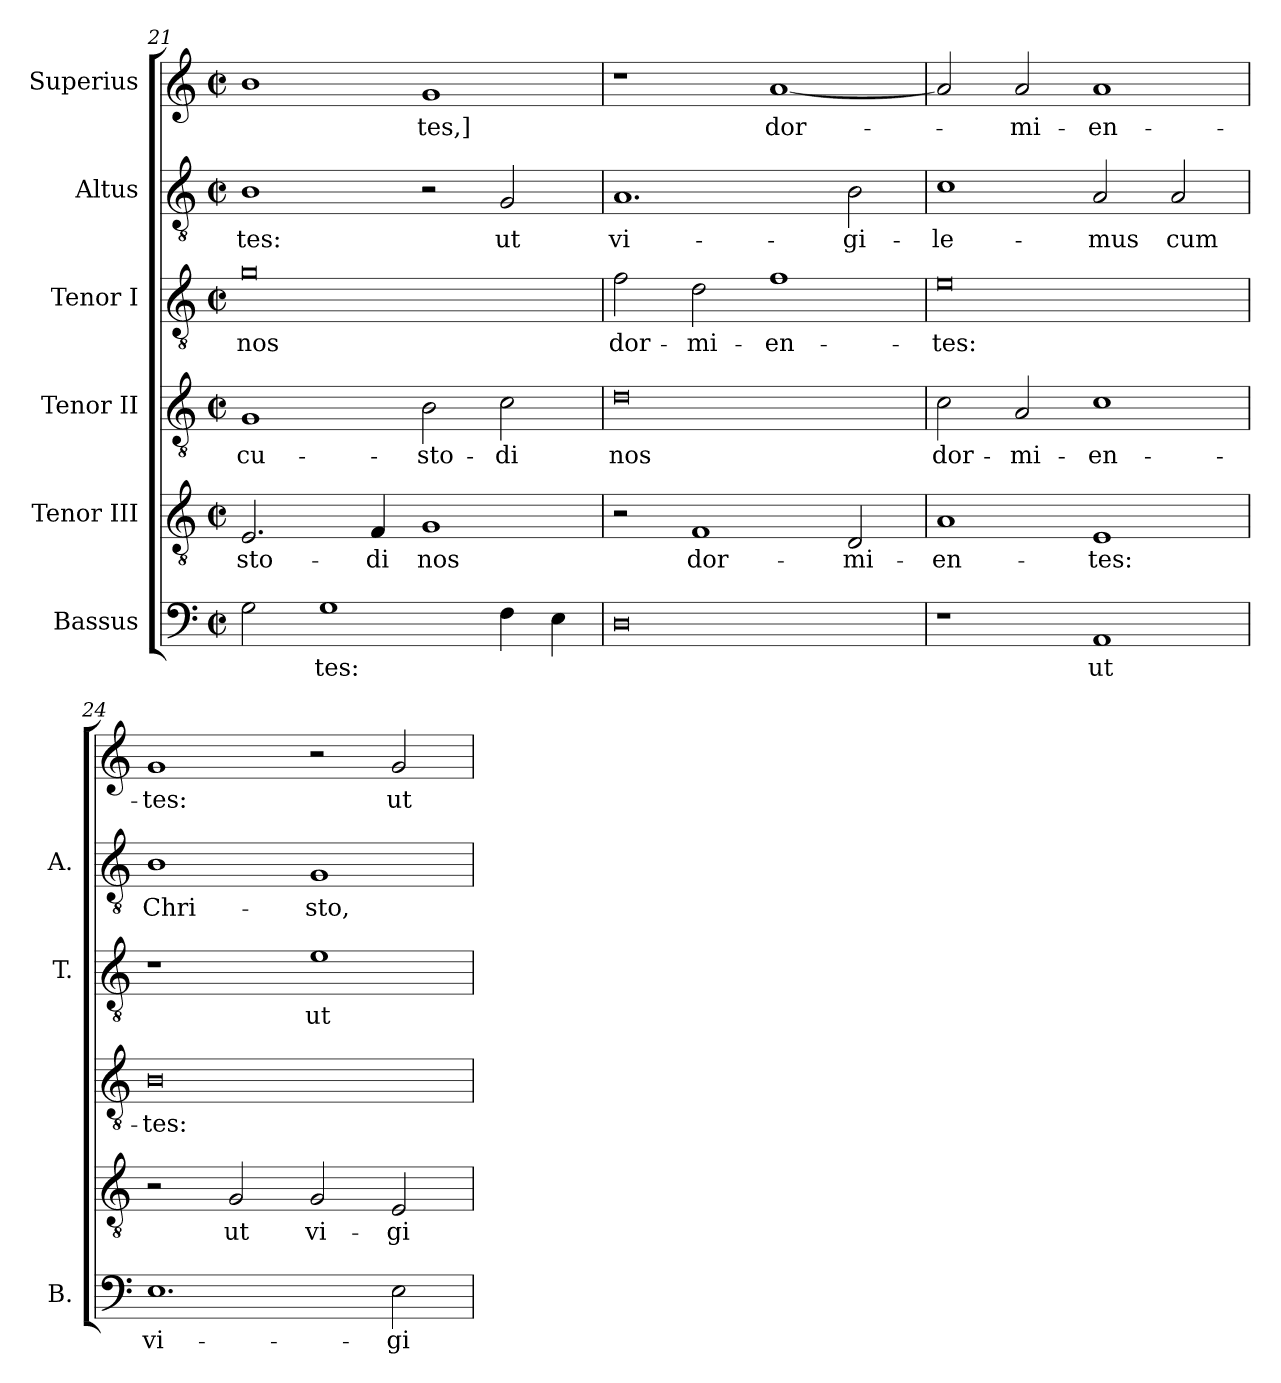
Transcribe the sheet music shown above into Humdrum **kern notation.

**kern	**text	**kern	**text	**kern	**text	**kern	**text	**kern	**text	**kern	**text
*part6	*part6	*part5	*part5	*part4	*part4	*part3	*part3	*part2	*part2	*part1	*part1
*staff6	*staff6	*staff5	*staff5	*staff4	*staff4	*staff3	*staff3	*staff2	*staff2	*staff1	*staff1
*I"Bassus	*	*I"Tenor III	*	*I"Tenor II	*	*I"Tenor I	*	*I"Altus	*	*I"Superius	*
*I'B.	*	*	*	*	*	*I'T.	*	*I'A.	*	*	*
*clefF4	*	*clefGv2	*	*clefGv2	*	*clefGv2	*	*clefGv2	*	*clefG2	*
*	*	*ITrd7c12	*	*ITrd7c12	*	*ITrd7c12	*	*ITrd7c12	*	*	*
*k[]	*	*k[]	*	*k[]	*	*k[]	*	*k[]	*	*k[]	*
*C:	*	*C:	*	*C:	*	*C:	*	*C:	*	*C:	*
*M2/2	*	*M2/2	*	*M2/2	*	*M2/2	*	*M2/2	*	*M2/2	*
*met(c|)	*	*met(c|)	*	*met(c|)	*	*met(c|)	*	*met(c|)	*	*met(c|)	*
=21	=21	=21	=21	=21	=21	=21	=21	=21	=21	=21	=21
!	!	!	!LO:LY:b:color=#000000	!	!	!	!	!	!	!	!
!	!	!	!	!	!LO:LY:b:color=#000000	!	!	!	!	!	!
!	!	!	!	!	!	!	!LO:LY:b:color=#000000	!	!	!	!
!	!	!	!	!	!	!	!	!	!LO:LY:b:color=#000000	!	!
2Gi\	.	2.EEi/	-sto-	1GGi	cu-	0Gi	nos	1BBi	-tes:	1bi	.
!	!LO:LY:b:color=#000000	!	!	!	!	!	!	!	!	!	!
1Gi	tes:	.	.	.	.	.	.	.	.	.	.
!	!	!	!LO:LY:b:color=#000000	!	!	!	!	!	!	!	!
.	.	4FFi/	-di	.	.	.	.	.	.	.	.
!	!	!	!LO:LY:b:color=#000000	!	!	!	!	!	!	!	!
!	!	!	!	!	!LO:LY:b:color=#000000	!	!	!	!	!	!
!	!	!	!	!	!	!	!	!	!	!	!LO:LY:b:color=#000000
.	.	1GGi	nos	2BBi\	-sto-	.	.	2r	.	1gi	-tes,]
!	!	!	!	!	!LO:LY:b:color=#000000	!	!	!	!	!	!
!	!	!	!	!	!	!	!	!	!LO:LY:b:color=#000000	!	!
4Fi\	.	.	.	2Ci\	-di	.	.	2GGi/	ut	.	.
4Ei\	.	.	.	.	.	.	.	.	.	.	.
!!LO:PB:g=z
=22	=22	=22	=22	=22	=22	=22	=22	=22	=22	=22	=22
!	!	!	!	!	!LO:LY:b:color=#000000	!	!	!	!	!	!
!	!	!	!	!	!	!	!LO:LY:b:color=#000000	!	!	!	!
!	!	!	!	!	!	!	!	!	!LO:LY:b:color=#000000	!	!
0Di	.	2r	.	0Di	nos	2Fi\	dor-	1.AAi	vi-	1r	.
!	!	!	!LO:LY:b:color=#000000	!	!	!	!	!	!	!	!
!	!	!	!	!	!	!	!LO:LY:b:color=#000000	!	!	!	!
.	.	1FFi	dor-	.	.	2Di\	-mi-	.	.	.	.
!	!	!	!	!	!	!	!LO:LY:b:color=#000000	!	!	!	!
!	!	!	!	!	!	!	!	!	!	!	!LO:LY:b:color=#000000
.	.	.	.	.	.	1Fi	-en-	.	.	[<1ai	dor-
!	!	!	!LO:LY:b:color=#000000	!	!	!	!	!	!	!	!
!	!	!	!	!	!	!	!	!	!LO:LY:b:color=#000000	!	!
.	.	2DDi/	-mi-	.	.	.	.	2BBi\	-gi-	.	.
=23	=23	=23	=23	=23	=23	=23	=23	=23	=23	=23	=23
!	!	!	!LO:LY:b:color=#000000	!	!	!	!	!	!	!	!
!	!	!	!	!	!LO:LY:b:color=#000000	!	!	!	!	!	!
!	!	!	!	!	!	!	!LO:LY:b:color=#000000	!	!	!	!
!	!	!	!	!	!	!	!	!	!LO:LY:b:color=#000000	!	!
1r	.	1AAi	-en-	2Ci\	dor-	0Ei	-tes:	1Ci	-le-	2ai/]	.
!	!	!	!	!	!LO:LY:b:color=#000000	!	!	!	!	!	!
!	!	!	!	!	!	!	!	!	!	!	!LO:LY:b:color=#000000
.	.	.	.	2AAi/	-mi-	.	.	.	.	2ai/	-mi-
!	!LO:LY:b:color=#000000	!	!	!	!	!	!	!	!	!	!
!	!	!	!LO:LY:b:color=#000000	!	!	!	!	!	!	!	!
!	!	!	!	!	!LO:LY:b:color=#000000	!	!	!	!	!	!
!	!	!	!	!	!	!	!	!	!LO:LY:b:color=#000000	!	!
!	!	!	!	!	!	!	!	!	!	!	!LO:LY:b:color=#000000
1AAi	ut	1EEi	-tes:	1Ci	-en-	.	.	2AAi/	-mus	1ai	-en-
!	!	!	!	!	!	!	!	!	!LO:LY:b:color=#000000	!	!
.	.	.	.	.	.	.	.	2AAi/	cum	.	.
=24	=24	=24	=24	=24	=24	=24	=24	=24	=24	=24	=24
!	!LO:LY:b:color=#000000	!	!	!	!	!	!	!	!	!	!
!	!	!	!	!	!LO:LY:b:color=#000000	!	!	!	!	!	!
!	!	!	!	!	!	!	!	!	!LO:LY:b:color=#000000	!	!
!	!	!	!	!	!	!	!	!	!	!	!LO:LY:b:color=#000000
1.Ei	vi-	2r	.	0BBi	-tes:	1r	.	1BBi	Chri-	1gi	-tes:
!	!	!	!LO:LY:b:color=#000000	!	!	!	!	!	!	!	!
.	.	2GGi/	ut	.	.	.	.	.	.	.	.
!	!	!	!LO:LY:b:color=#000000	!	!	!	!	!	!	!	!
!	!	!	!	!	!	!	!LO:LY:b:color=#000000	!	!	!	!
!	!	!	!	!	!	!	!	!	!LO:LY:b:color=#000000	!	!
.	.	2GGi/	vi-	.	.	1Ei	ut	1GGi	-sto,	2r	.
!	!LO:LY:b:color=#000000	!	!	!	!	!	!	!	!	!	!
!	!	!	!LO:LY:b:color=#000000	!	!	!	!	!	!	!	!
!	!	!	!	!	!	!	!	!	!	!	!LO:LY:b:color=#000000
2Ei\	-gi-	2EEi/	-gi-	.	.	.	.	.	.	2gi/	ut-
=	=	=	=	=	=	=	=	=	=	=	=
*-	*-	*-	*-	*-	*-	*-	*-	*-	*-	*-	*-
